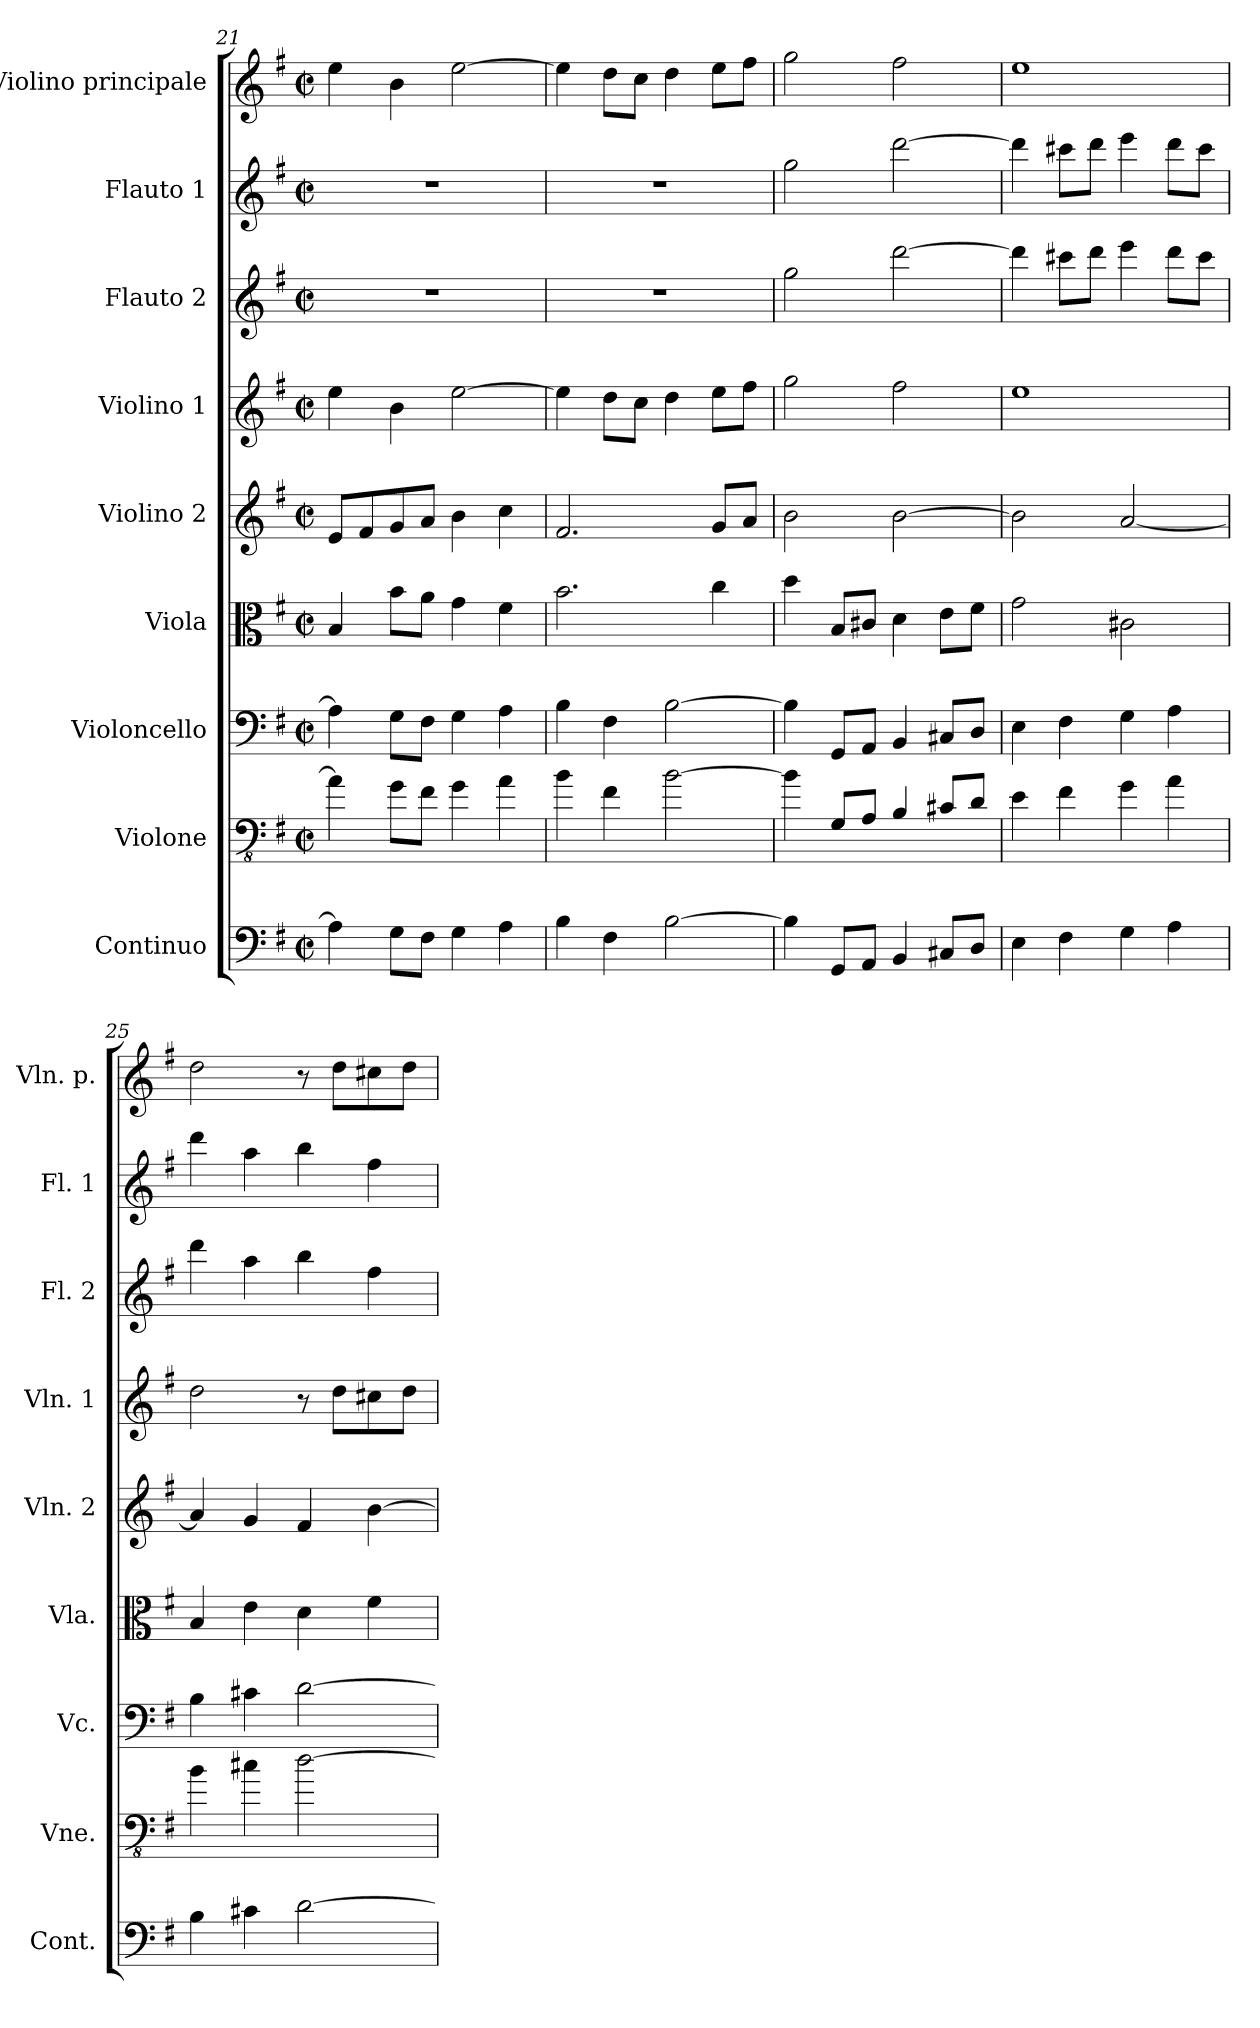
**kern	**kern	**kern	**kern	**kern	**kern	**kern	**kern	**kern
*part9	*part8	*part7	*part6	*part5	*part4	*part3	*part2	*part1
*staff9	*staff8	*staff7	*staff6	*staff5	*staff4	*staff3	*staff2	*staff1
*I"Continuo	*I"Violone	*I"Violoncello	*I"Viola	*I"Violino 2	*I"Violino 1	*I"Flauto 2	*I"Flauto 1	*I"Violino principale
*I'Cont.	*I'Vne.	*I'Vc.	*I'Vla.	*I'Vln. 2	*I'Vln. 1	*I'Fl. 2	*I'Fl. 1	*I'Vln. p.
*clefF4	*clefFv4	*clefF4	*clefC3	*clefG2	*clefG2	*clefG2	*clefG2	*clefG2
*	*ITrd7c12	*	*	*	*	*	*	*
*k[f#]	*k[f#]	*k[f#]	*k[f#]	*k[f#]	*k[f#]	*k[f#]	*k[f#]	*k[f#]
*M2/2	*M2/2	*M2/2	*M2/2	*M2/2	*M2/2	*M2/2	*M2/2	*M2/2
*met(c|)	*met(c|)	*met(c|)	*met(c|)	*met(c|)	*met(c|)	*met(c|)	*met(c|)	*met(c|)
=21	=21	=21	=21	=21	=21	=21	=21	=21
4A\]	4AA\]	4A\]	4B/	8e/L	4ee\	1r	1r	4ee\
.	.	.	.	8f#/	.	.	.	.
8G\L	8GG\L	8G\L	8b\L	8g/	4b\	.	.	4b\
8F#\J	8FF#\J	8F#\J	8a\J	8a/J	.	.	.	.
4G\	4GG\	4G\	4g\	4b\	[2ee\	.	.	[2ee\
4A\	4AA\	4A\	4f#\	4cc\	.	.	.	.
=22	=22	=22	=22	=22	=22	=22	=22	=22
4B\	4BB\	4B\	2.b\	2.f#/	4ee\]	1r	1r	4ee\]
4F#\	4FF#\	4F#\	.	.	8dd\L	.	.	8dd\L
.	.	.	.	.	8cc\J	.	.	8cc\J
[2B\	[2BB\	[2B\	.	.	4dd\	.	.	4dd\
.	.	.	4cc\	8g/L	8ee\L	.	.	8ee\L
.	.	.	.	8a/J	8ff#\J	.	.	8ff#\J
=23	=23	=23	=23	=23	=23	=23	=23	=23
4B\]	4BB\]	4B\]	4dd\	2b\	2gg\	2gg\	2gg\	2gg\
8GG/L	8GGG/L	8GG/L	8B/L	.	.	.	.	.
8AA/J	8AAA/J	8AA/J	8c#X/J	.	.	.	.	.
4BB/	4BBB/	4BB/	4d\	[2b\	2ff#\	[2ddd\	[2ddd\	2ff#\
8C#X/L	8CC#X/L	8C#X/L	8e\L	.	.	.	.	.
8D/J	8DD/J	8D/J	8f#\J	.	.	.	.	.
=24	=24	=24	=24	=24	=24	=24	=24	=24
4E\	4EE\	4E\	2g\	2b\]	1ee	4ddd\]	4ddd\]	1ee
4F#\	4FF#\	4F#\	.	.	.	8ccc#X\L	8ccc#X\L	.
.	.	.	.	.	.	8ddd\J	8ddd\J	.
4G\	4GG\	4G\	2c#X\	[2a/	.	4eee\	4eee\	.
4A\	4AA\	4A\	.	.	.	8ddd\L	8ddd\L	.
.	.	.	.	.	.	8ccc#\J	8ccc#\J	.
=25	=25	=25	=25	=25	=25	=25	=25	=25
4B\	4BB\	4B\	4B/	4a/]	2dd\	4ddd\	4ddd\	2dd\
4c#X\	4C#X\	4c#X\	4e\	4g/	.	4aa\	4aa\	.
[2d\	[2D\	[2d\	4d\	4f#/	8r	4bb\	4bb\	8r
.	.	.	.	.	8dd\L	.	.	8dd\L
.	.	.	4f#\	[4b\	8cc#X\	4ff#\	4ff#\	8cc#X\
.	.	.	.	.	8dd\J	.	.	8dd\J
=	=	=	=	=	=	=	=	=
*-	*-	*-	*-	*-	*-	*-	*-	*-
